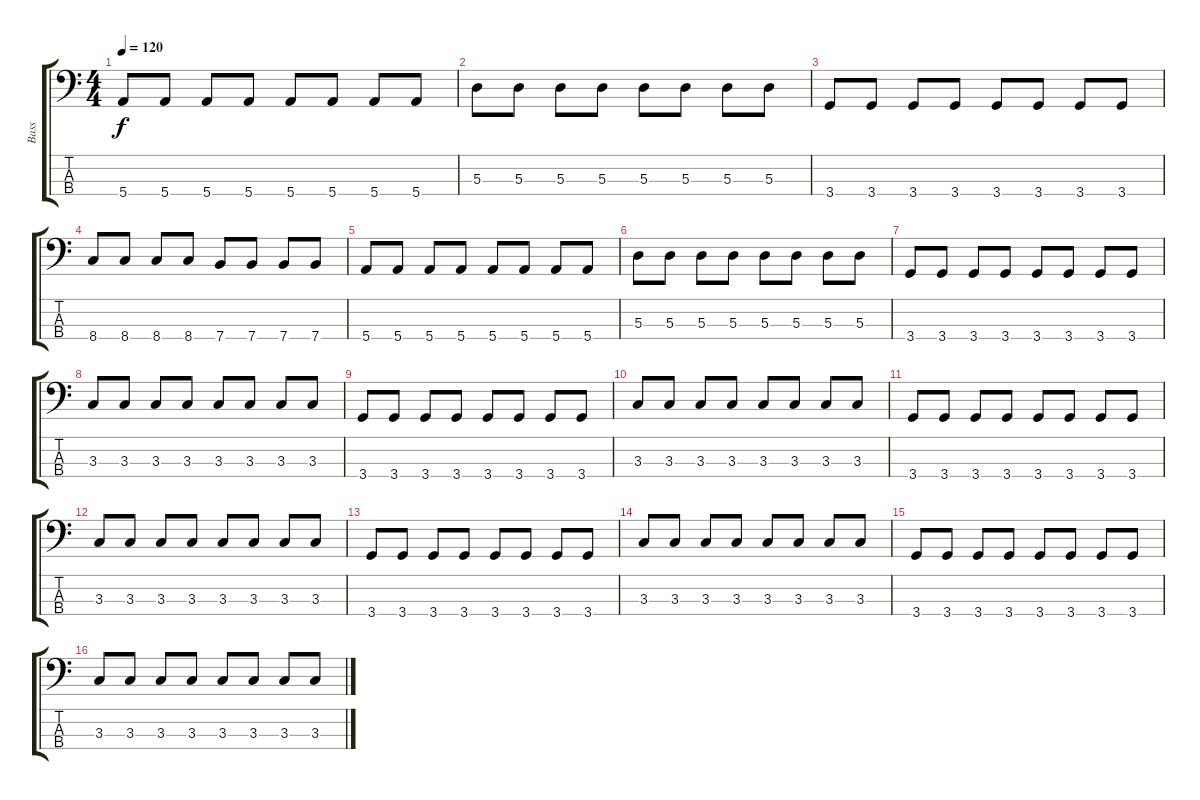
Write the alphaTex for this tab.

\track ("Bass" "Bass") {instrument electricbassfinger}
\staff {score tabs}
\tuning (G2 D2 A1 E1) {hide}
\ts (4 4)
\tempo 120
\clef f4
\ks c
5.4.8{dy f} 5.4.8 5.4.8 5.4.8 5.4.8 5.4.8 5.4.8 5.4.8 |
5.3.8 5.3.8 5.3.8 5.3.8 5.3.8 5.3.8 5.3.8 5.3.8 |
3.4.8 3.4.8 3.4.8 3.4.8 3.4.8 3.4.8 3.4.8 3.4.8 |
8.4.8 8.4.8 8.4.8 8.4.8 7.4.8 7.4.8 7.4.8 7.4.8 |
5.4.8 5.4.8 5.4.8 5.4.8 5.4.8 5.4.8 5.4.8 5.4.8 |
5.3.8 5.3.8 5.3.8 5.3.8 5.3.8 5.3.8 5.3.8 5.3.8 |
3.4.8 3.4.8 3.4.8 3.4.8 3.4.8 3.4.8 3.4.8 3.4.8 |
3.3.8 3.3.8 3.3.8 3.3.8 3.3.8 3.3.8 3.3.8 3.3.8 |
3.4.8 3.4.8 3.4.8 3.4.8 3.4.8 3.4.8 3.4.8 3.4.8 |
3.3.8 3.3.8 3.3.8 3.3.8 3.3.8 3.3.8 3.3.8 3.3.8 |
3.4.8 3.4.8 3.4.8 3.4.8 3.4.8 3.4.8 3.4.8 3.4.8 |
3.3.8 3.3.8 3.3.8 3.3.8 3.3.8 3.3.8 3.3.8 3.3.8 |
3.4.8 3.4.8 3.4.8 3.4.8 3.4.8 3.4.8 3.4.8 3.4.8 |
3.3.8 3.3.8 3.3.8 3.3.8 3.3.8 3.3.8 3.3.8 3.3.8 |
3.4.8 3.4.8 3.4.8 3.4.8 3.4.8 3.4.8 3.4.8 3.4.8 |
3.3.8 3.3.8 3.3.8 3.3.8 3.3.8 3.3.8 3.3.8 3.3.8
